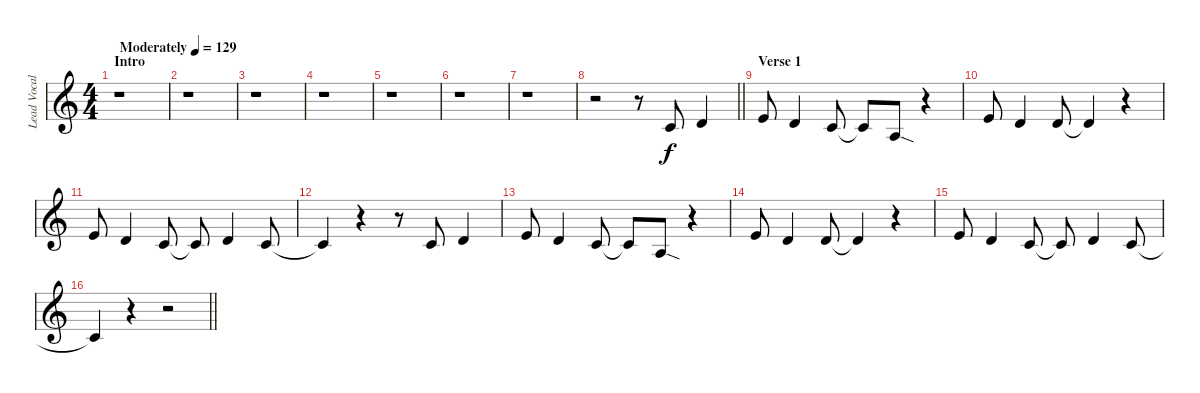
\track ("Lead Vocals" "Lead Vocal") {instrument lead6voice}
\staff {score}
\tuning (E4 B3 G3 D3 A2 E2) {hide}
\ts (4 4)
\section ("" "Intro")
\tempo (129 "Moderately")
\clef g2
\ks c
r.1{dy f instrument lead6voice} |
r.1 |
r.1 |
r.1 |
r.1 |
r.1 |
r.1 |
\barLineRight lightlight
r.2 r.8 5.3.8 3.2.4 |
\section ("" "Verse 1")
5.2.8 3.2.4 5.3.8 5.3{t}.8 2.3{sod}.8 r.4 |
5.2.8 3.2.4 3.2.8 3.2{t}.4 r.4 |
5.2.8 3.2.4 5.3.8 5.3{t}.8 3.2.4 5.3.8 |
5.3{t}.4 r.4 r.8 5.3.8 3.2.4 |
5.2.8 3.2.4 5.3.8 5.3{t}.8 2.3{sod}.8 r.4 |
5.2.8 3.2.4 3.2.8 3.2{t}.4 r.4 |
5.2.8 3.2.4 5.3.8 5.3{t}.8 3.2.4 5.3.8 |
\barLineRight lightlight
5.3{t}.4 r.4 r.2
